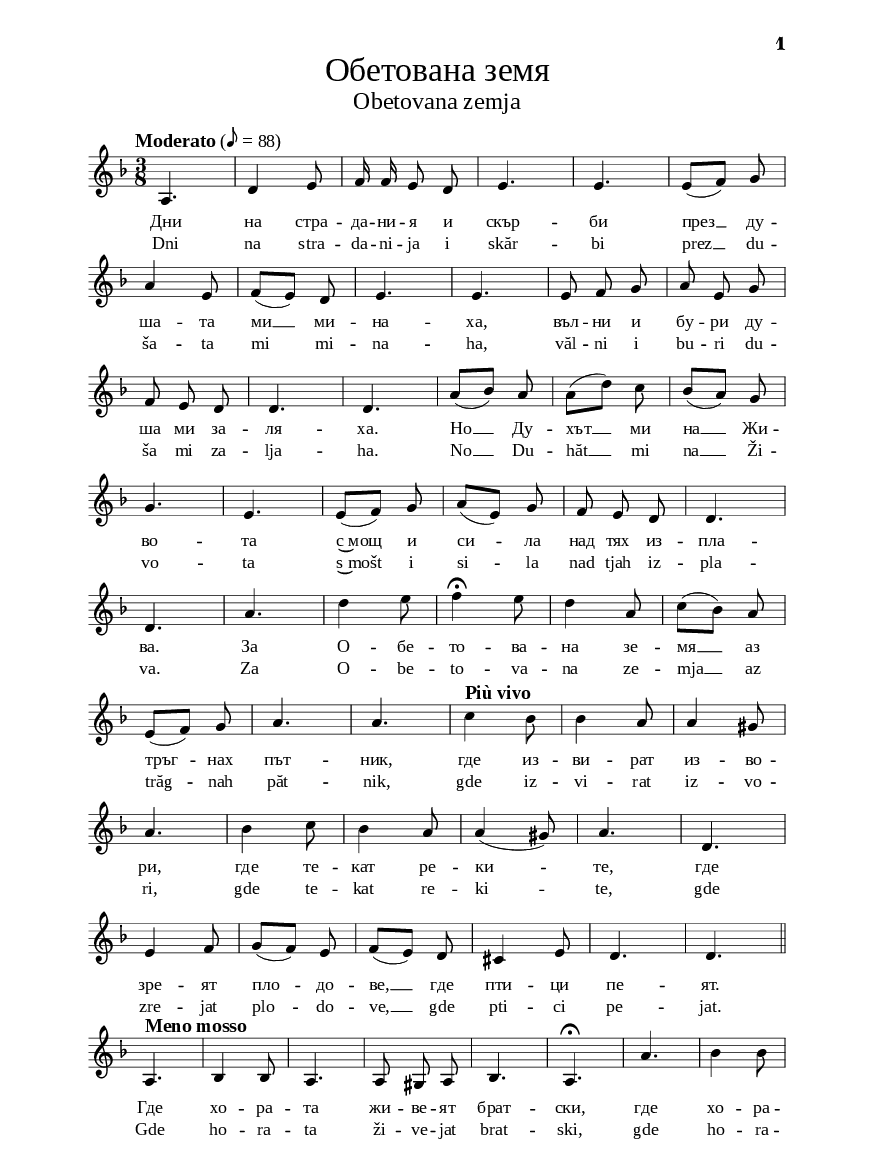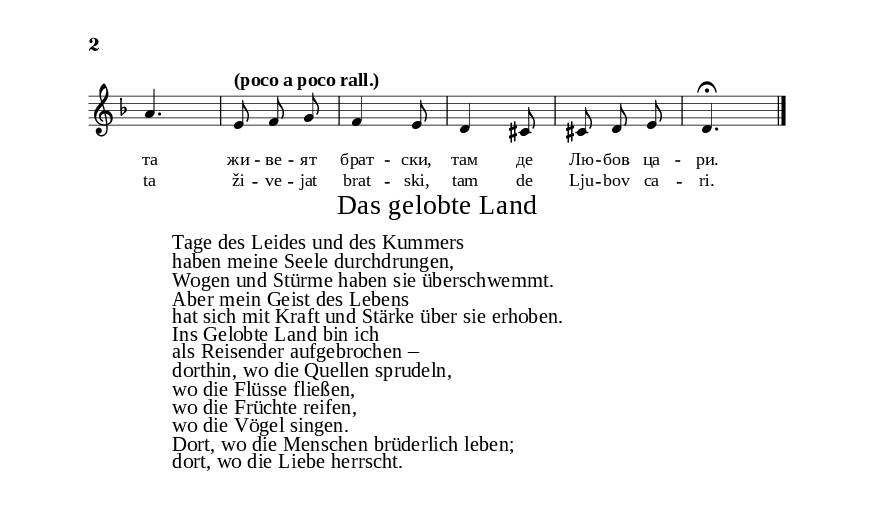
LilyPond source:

\version "2.24.3"

\include "include/globals.ily"

\bookpart {
  \label #'ref134
  \tocItem \markup "Обетована земя – Obetovana zemja"
  \include "include/bookpart-paper.ily"
  \score {
    \include "include/score-layout.ily"


    \new Voice \relative c' {
      \clef treble
      \key d \minor
      \time 3/8
      \tempoFunc "Moderato" 8 "88"
      \autoBeamOff
      a4. | % 2
      d4  e8 | % 3
      f16  f16  e8  d8 | % 4
      e4. | % 5
      e4. | % 6
      e8 ( [  f8 ) ]  g8 \break | % 7
      a4  e8 | % 8
      f8 ( [  e8 ) ]  d8 | % 9
      e4. |
      e4. | % 11
      e8  f8  g8 | % 12
      a8  e8  g8 \break | % 13
      f8  e8  d8 | % 14
      d4. | % 15
      d4. | % 16
      a'8 ( [  bes8 ) ]  a8 | % 17
      a8 ( [  d8 ) ]  c8 | % 18
      bes8 ( [  a8 ) ]  g8 \break | % 19
      g4. |
      e4. | % 21
      e8 ( [  f8 ) ]  g8 | % 22
      a8 ( [  e8 ) ]  g8 | % 23
      f8  e8  d8 | % 24
      d4. \break | % 25
      d4. | % 26
      a'4. | % 27
      d4  e8 | % 28
      f4 ^\fermata  e8 | % 29
      d4  a8 |
      c8 ( [  bes8 ) ]  a8 \break | % 31
      e8 ( [  f8 ) ]  g8 | % 32
      a4. | % 33
      a4. | % 34
      \tempo "Più vivo" c4 bes8 | % 35
      bes4  a8 | % 36
      a4  gis8 \break | % 37
      a4. | % 38
      bes4  c8 | % 39
      bes4  a8 |
      a4 (  gis8 ) | % 41
      a4. | % 42
      d,4. \break | % 43
      e4  f8 | % 44
      g8 ( [  f8 ) ]  e8 | % 45
      f8 ( [  e8 ) ]  d8 | % 46
      cis4  e8 | % 47
      d4. | % 48
      d4. \break | \bar "||" % 49
      \tempo "Meno mosso" a4. |
      bes4  bes8 | % 51
      a4. | % 52
      a8  gis8  a8 | % 53
      bes4. | % 54
      a4. ^\fermata | % 55
      a'4. | % 56
      bes4  bes8 \break | % 57
      a4. | % 58
      \tempo "(poco a poco rall.)" e8 f8
      g8 | % 59
      f4  e8 |
      d4  cis8 | % 61
      cis8  d8  e8 | % 62
      d4. ^\fermata \bar "|."
    }

    \addlyrics {
      Дни на стра -- да -- ни -- я и
      скър -- би през __  ду -- ша -- та
      ми __  ми -- на -- ха, въл -- ни и
      бу -- ри ду -- ша ми за -- ля -- ха.
      Но __   Ду -- хът __  ми на __ Жи
      -- во -- та с~мощ  и си -- ла
      над тях из -- пла -- ва. За О --
      бе -- то -- ва -- на зе -- мя __  аз
      тръг -- нах път -- ник, где из
      -- ви -- рат из -- во -- ри, где те --
      кат ре -- ки -- те, где зре --
      ят пло -- до -- ве, __  где пти
      -- ци пе -- ят. Где хо -- ра -- та
      жи -- ве -- ят брат -- ски, где хо
      -- ра -- та жи -- ве -- ят брат --
      ски, там де Лю -- бов ца -- ри.}
      \addlyrics {
      Dni na stra -- da -- ni -- ja i
      skăr -- bi prez __   du -- ša -- ta
      mi  mi -- na -- ha, văl -- ni i
      bu -- ri du -- ša mi za -- lja -- ha.
      No __   Du -- hăt __  mi na __  Ži
      -- vo -- ta s~mošt  i si -- la
      nad tjah iz -- pla -- va. Za O --
      be -- to -- va -- na ze -- mja __  az
      trăg -- nah păt -- nik, gde iz
      -- vi -- rat iz -- vo -- ri, gde te --
      kat re -- ki -- te, gde zre --
      jat plo -- do -- ve, __  gde pti
      -- ci pe -- jat. Gde ho -- ra -- ta
      ži -- ve -- jat brat -- ski, gde ho
      -- ra -- ta ži -- ve -- jat brat --
      ski, tam de Lju -- bov ca -- ri.}

      \header {
        title = \titleFunc "Обетована земя" "Obetovana zemja"
      }

      \midi{}

    } % score

    
    % include foreign translation(s) of the song
    \version "2.24.3"

\markup \fill-line { \fontsize #deTitleFontSize "Das gelobte Land" }
\markup \null
\markup \null
\markup \fontsize #deCoupletFontSize {
  \hspace #10
  \override #`(baseline-skip . ,deCoupletBaselineSkip)

  \column {

 \line { " " Tage des Leides und des Kummers}

 \line { " " haben meine Seele durchdrungen,}

 \line { " " Wogen und Stürme haben sie überschwemmt.}

 \line { " " Aber mein Geist des Lebens}

 \line { " " hat sich mit Kraft und Stärke über sie erhoben.}

 \line { " " Ins Gelobte Land bin ich }

 \line { " " als Reisender aufgebrochen  – }

 \line { " " dorthin, wo die Quellen sprudeln,}

 \line { " " wo die Flüsse fließen, }

 \line { " " wo die Früchte reifen,}

 \line { " " wo die Vögel singen.}

 \line { " " Dort, wo die Menschen brüderlich leben;}

 \line { " " dort, wo die Liebe herrscht.}

  }
}


  } % bookpart
